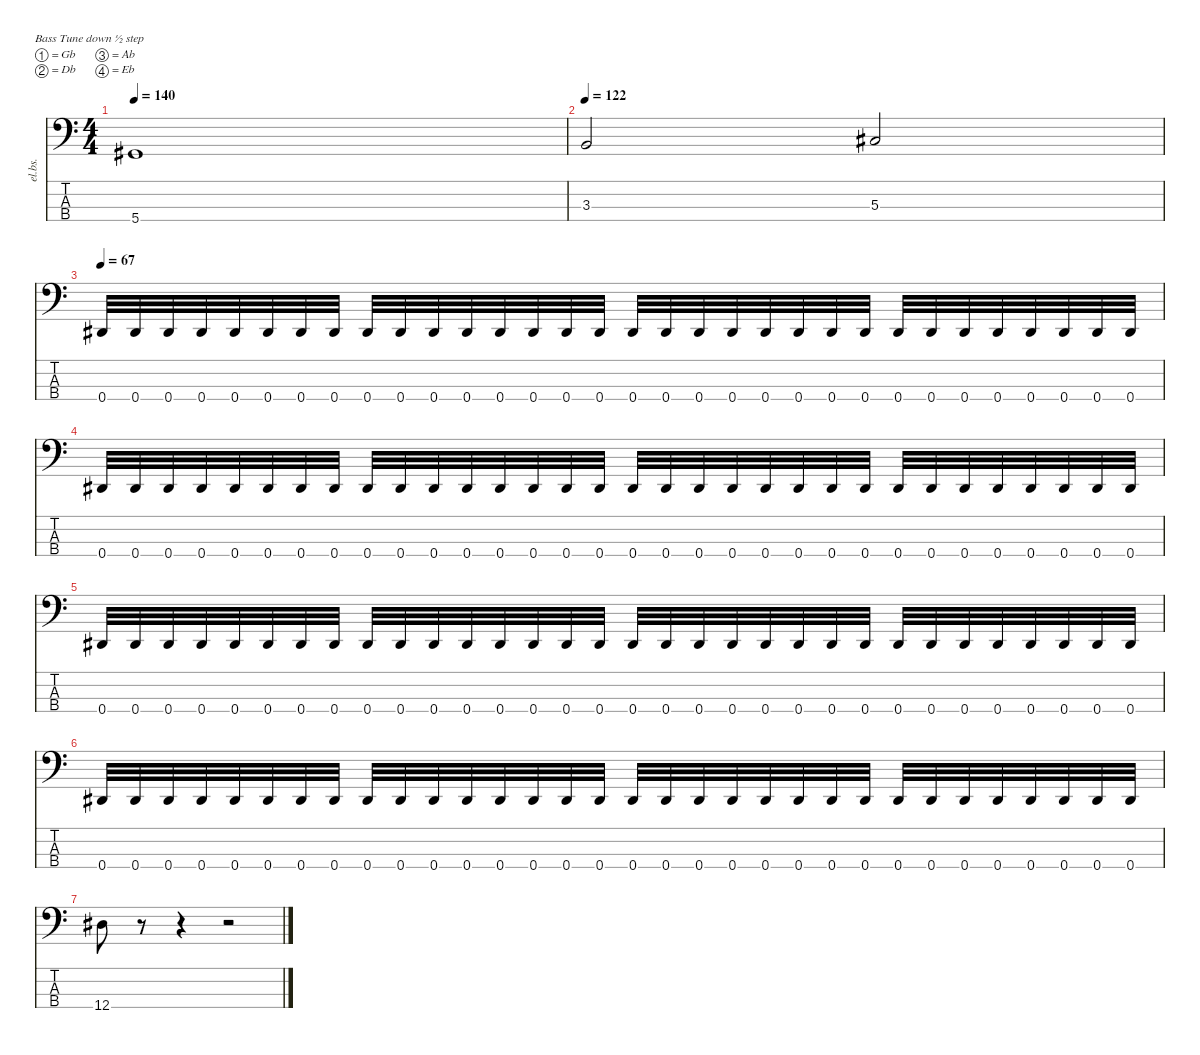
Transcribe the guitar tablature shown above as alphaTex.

\defaultSystemsLayout 4
\hideDynamics
\bracketExtendMode nobrackets
\otherSystemsTrackNameOrientation horizontal
\track ("Bass (Duff)" "el.bs.") {instrument electricbasspick}
\staff {score tabs}
\tuning (Gb2 Db2 Ab1 Eb1)
\ts (4 4)
\tempo 140
\clef f4
\ks c
5.4{acc #}.1{dy f} |
\tempo 122
3.3.2 5.3{acc #}.2 |
\tempo 67
0.4{acc #}.32 0.4{acc #}.32 0.4{acc #}.32 0.4{acc #}.32 0.4{acc #}.32 0.4{acc #}.32 0.4{acc #}.32 0.4{acc #}.32 0.4{acc #}.32 0.4{acc #}.32 0.4{acc #}.32 0.4{acc #}.32 0.4{acc #}.32 0.4{acc #}.32 0.4{acc #}.32 0.4{acc #}.32 0.4{acc #}.32 0.4{acc #}.32 0.4{acc #}.32 0.4{acc #}.32 0.4{acc #}.32 0.4{acc #}.32 0.4{acc #}.32 0.4{acc #}.32 0.4{acc #}.32 0.4{acc #}.32 0.4{acc #}.32 0.4{acc #}.32 0.4{acc #}.32 0.4{acc #}.32 0.4{acc #}.32 0.4{acc #}.32 |
0.4{acc #}.32 0.4{acc #}.32 0.4{acc #}.32 0.4{acc #}.32 0.4{acc #}.32 0.4{acc #}.32 0.4{acc #}.32 0.4{acc #}.32 0.4{acc #}.32 0.4{acc #}.32 0.4{acc #}.32 0.4{acc #}.32 0.4{acc #}.32 0.4{acc #}.32 0.4{acc #}.32 0.4{acc #}.32 0.4{acc #}.32 0.4{acc #}.32 0.4{acc #}.32 0.4{acc #}.32 0.4{acc #}.32 0.4{acc #}.32 0.4{acc #}.32 0.4{acc #}.32 0.4{acc #}.32 0.4{acc #}.32 0.4{acc #}.32 0.4{acc #}.32 0.4{acc #}.32 0.4{acc #}.32 0.4{acc #}.32 0.4{acc #}.32 |
0.4{acc #}.32 0.4{acc #}.32 0.4{acc #}.32 0.4{acc #}.32 0.4{acc #}.32 0.4{acc #}.32 0.4{acc #}.32 0.4{acc #}.32 0.4{acc #}.32 0.4{acc #}.32 0.4{acc #}.32 0.4{acc #}.32 0.4{acc #}.32 0.4{acc #}.32 0.4{acc #}.32 0.4{acc #}.32 0.4{acc #}.32 0.4{acc #}.32 0.4{acc #}.32 0.4{acc #}.32 0.4{acc #}.32 0.4{acc #}.32 0.4{acc #}.32 0.4{acc #}.32 0.4{acc #}.32 0.4{acc #}.32 0.4{acc #}.32 0.4{acc #}.32 0.4{acc #}.32 0.4{acc #}.32 0.4{acc #}.32 0.4{acc #}.32 |
0.4{acc #}.32 0.4{acc #}.32 0.4{acc #}.32 0.4{acc #}.32 0.4{acc #}.32 0.4{acc #}.32 0.4{acc #}.32 0.4{acc #}.32 0.4{acc #}.32 0.4{acc #}.32 0.4{acc #}.32 0.4{acc #}.32 0.4{acc #}.32 0.4{acc #}.32 0.4{acc #}.32 0.4{acc #}.32 0.4{acc #}.32 0.4{acc #}.32 0.4{acc #}.32 0.4{acc #}.32 0.4{acc #}.32 0.4{acc #}.32 0.4{acc #}.32 0.4{acc #}.32 0.4{acc #}.32 0.4{acc #}.32 0.4{acc #}.32 0.4{acc #}.32 0.4{acc #}.32 0.4{acc #}.32 0.4{acc #}.32 0.4{acc #}.32 |
12.4{acc #}.8 r.8 r.4 r.2
